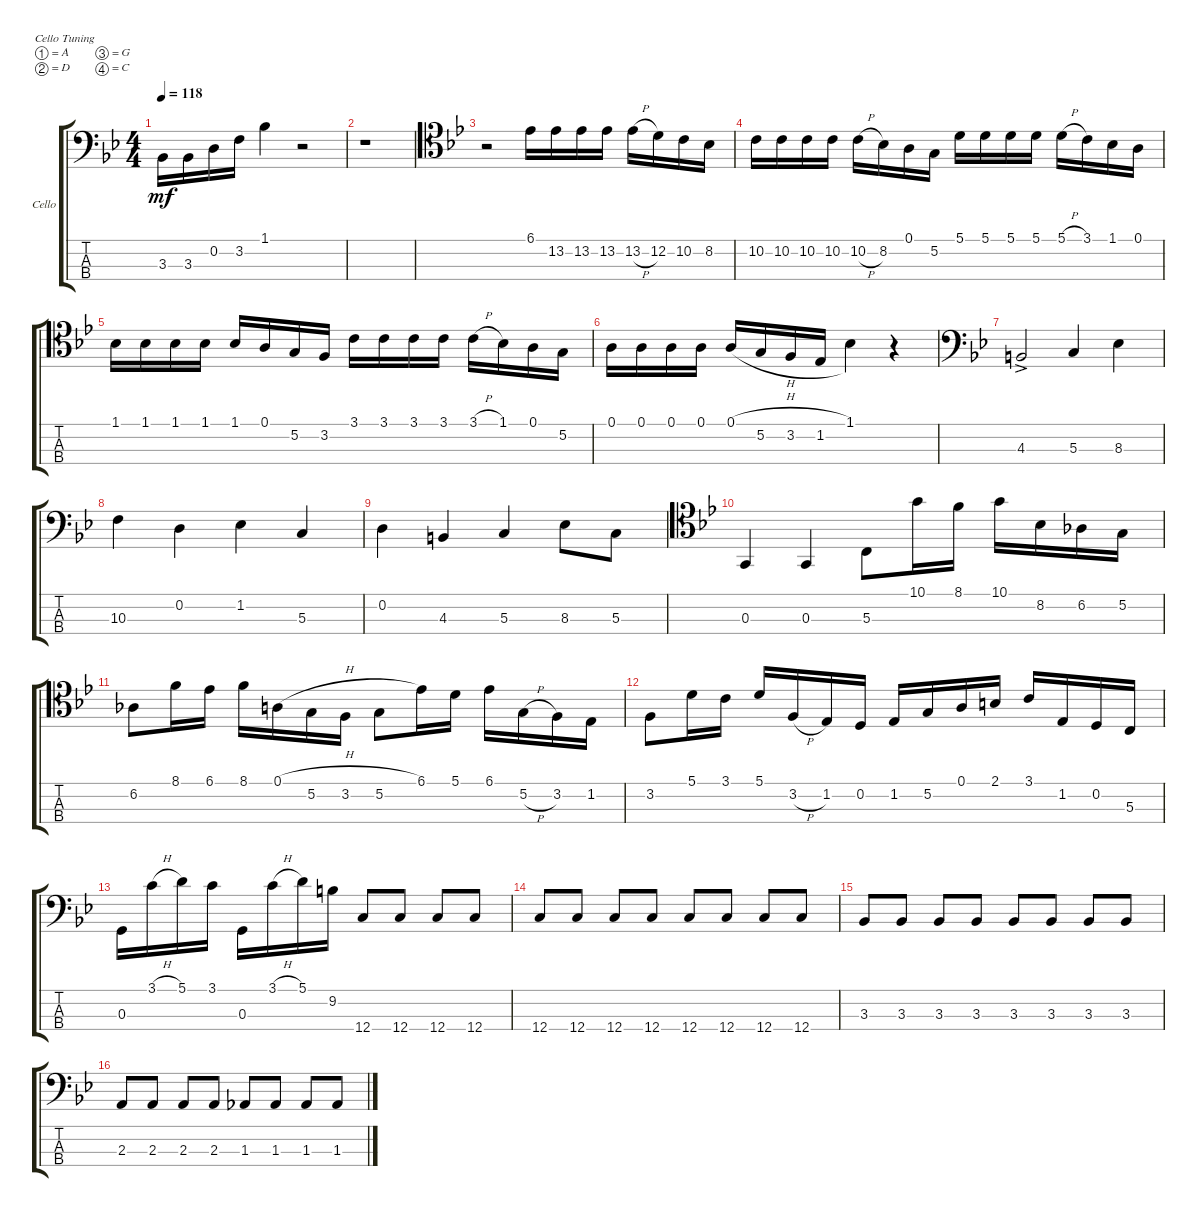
\defaultSystemsLayout 4
\bracketExtendMode groupsimilarinstruments
\firstSystemTrackNameOrientation horizontal
\otherSystemsTrackNameOrientation horizontal
\track ("Cello 2" "Cello") {instrument cello}
\staff {score tabs}
\tuning (A3 D3 G2 C2)
\ts (4 4)
\tempo 118
\clef f4
\ks gminor
3.3.16{dy mf} 3.3.16 0.2.16 3.2.16 1.1.4 r.2 |
r.1 |
\clef c4
r.2 6.1.16 13.2.16 13.2.16 13.2.16 13.2{h}.16 12.2.16 10.2.16 8.2.16 |
10.2.16 10.2.16 10.2.16 10.2.16 10.2{h}.16 8.2.16 0.1.16 5.2.16 5.1.16 5.1.16 5.1.16 5.1.16 5.1{h}.16 3.1.16 1.1.16 0.1.16 |
1.1.16 1.1.16 1.1.16 1.1.16 1.1.16 0.1.16 5.2.16 3.2.16 3.1.16 3.1.16 3.1.16 3.1.16 3.1{h}.16 1.1.16 0.1.16 5.2.16 |
0.1.16 0.1.16 0.1.16 0.1.16 0.1{h}.16 5.2.16 3.2.16 1.2.16 1.1.4 r.4 |
\clef f4
4.3{ac}.2 5.3.4 8.3.4 |
10.3.4 0.2.4 1.2.4 5.3.4 |
0.2.4 4.3.4 5.3.4 8.3.8 5.3.8 |
\clef c4
0.3.4 0.3.4 5.3.8 10.1.16 8.1.16 10.1.16 8.2.16 6.2.16 5.2.16 |
6.2.8 8.1.16 6.1.16 8.1.16 0.1{h}.16 5.2.16 3.2.16 5.2.8 6.1.16 5.1.16 6.1.16 5.2{h}.16 3.2.16 1.2.16 |
3.2.8 5.1.16 3.1.16 5.1.16 3.2{h}.16 1.2.16 0.2.16 1.2.16 5.2.16 0.1.16 2.1.16 3.1.16 1.2.16 0.2.16 5.3.16 |
\clef f4
0.3.16 3.1{h}.16 5.1.16 3.1.16 0.3.16 3.1{h}.16 5.1.16 9.2.16 12.4.8 12.4.8 12.4.8 12.4.8 |
12.4.8 12.4.8 12.4.8 12.4.8 12.4.8 12.4.8 12.4.8 12.4.8 |
3.3.8 3.3.8 3.3.8 3.3.8 3.3.8 3.3.8 3.3.8 3.3.8 |
2.3.8 2.3.8 2.3.8 2.3.8 1.3.8 1.3.8 1.3.8 1.3.8
